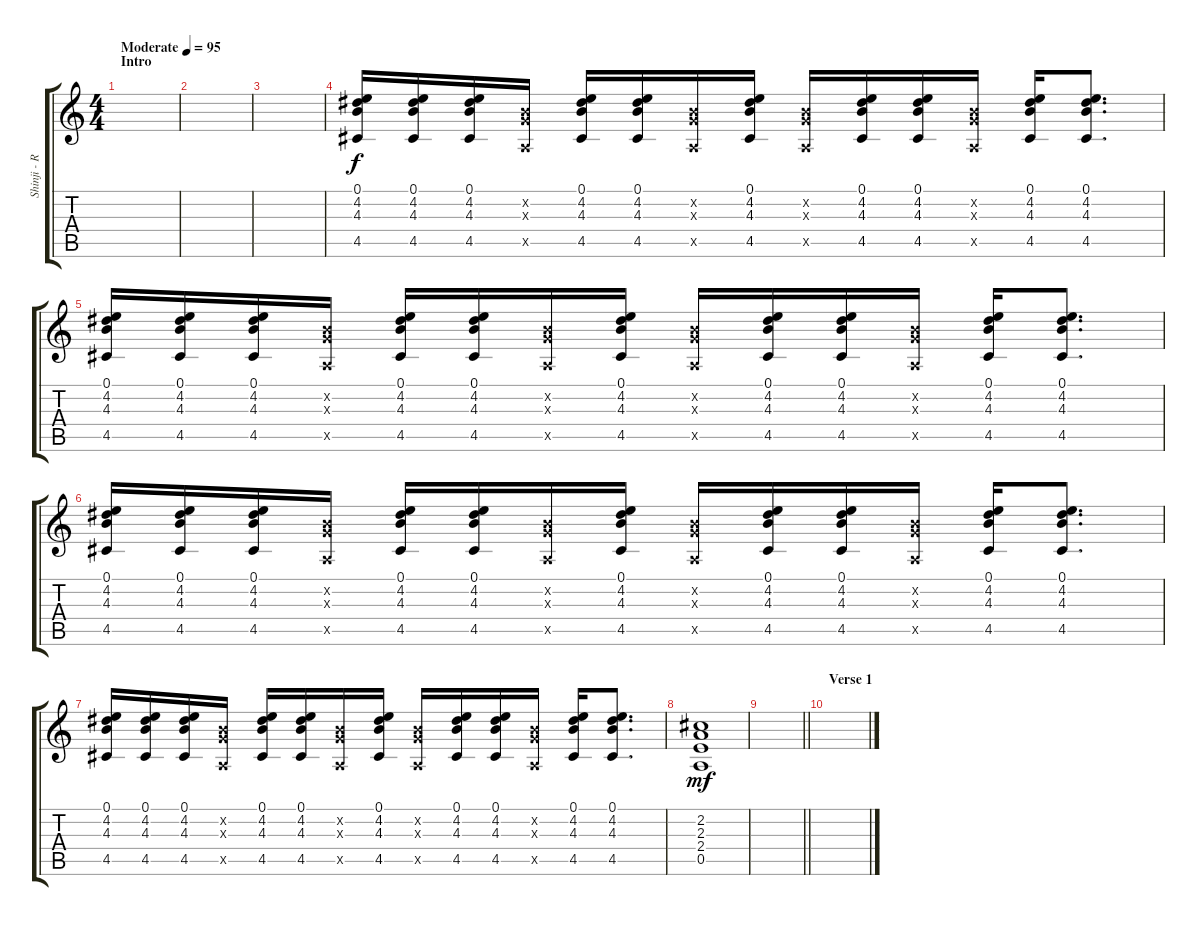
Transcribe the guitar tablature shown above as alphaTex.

\track ("Shinji - Rhytm" "Shinji - R") {instrument overdrivenguitar}
\staff {score tabs}
\tuning (E4 B3 G3 D3 A2 E2) {hide}
\ts (4 4)
\section ("" "Intro")
\tempo (95 "Moderate")
\clef g2
\ks c
|
|
|
(0.1 4.2 4.3 4.5).16 (0.1 4.2 4.3 4.5).16 (0.1 4.2 4.3 4.5).16 (0.2{x} 0.3{x} 0.5{x}).16 (0.1 4.2 4.3 4.5).16 (0.1 4.2 4.3 4.5).16 (0.2{x} 0.3{x} 0.5{x}).16 (0.1 4.2 4.3 4.5).16 (0.2{x} 0.3{x} 0.5{x}).16 (0.1 4.2 4.3 4.5).16 (0.1 4.2 4.3 4.5).16 (0.2{x} 0.3{x} 0.5{x}).16 (0.1 4.2 4.3 4.5).16 (0.1 4.2 4.3 4.5).8{d} |
(0.1 4.2 4.3 4.5).16 (0.1 4.2 4.3 4.5).16 (0.1 4.2 4.3 4.5).16 (0.2{x} 0.3{x} 0.5{x}).16 (0.1 4.2 4.3 4.5).16 (0.1 4.2 4.3 4.5).16 (0.2{x} 0.3{x} 0.5{x}).16 (0.1 4.2 4.3 4.5).16 (0.2{x} 0.3{x} 0.5{x}).16 (0.1 4.2 4.3 4.5).16 (0.1 4.2 4.3 4.5).16 (0.2{x} 0.3{x} 0.5{x}).16 (0.1 4.2 4.3 4.5).16 (0.1 4.2 4.3 4.5).8{d} |
(0.1 4.2 4.3 4.5).16 (0.1 4.2 4.3 4.5).16 (0.1 4.2 4.3 4.5).16 (0.2{x} 0.3{x} 0.5{x}).16 (0.1 4.2 4.3 4.5).16 (0.1 4.2 4.3 4.5).16 (0.2{x} 0.3{x} 0.5{x}).16 (0.1 4.2 4.3 4.5).16 (0.2{x} 0.3{x} 0.5{x}).16 (0.1 4.2 4.3 4.5).16 (0.1 4.2 4.3 4.5).16 (0.2{x} 0.3{x} 0.5{x}).16 (0.1 4.2 4.3 4.5).16 (0.1 4.2 4.3 4.5).8{d} |
(0.1 4.2 4.3 4.5).16 (0.1 4.2 4.3 4.5).16 (0.1 4.2 4.3 4.5).16 (0.2{x} 0.3{x} 0.5{x}).16 (0.1 4.2 4.3 4.5).16 (0.1 4.2 4.3 4.5).16 (0.2{x} 0.3{x} 0.5{x}).16 (0.1 4.2 4.3 4.5).16 (0.2{x} 0.3{x} 0.5{x}).16 (0.1 4.2 4.3 4.5).16 (0.1 4.2 4.3 4.5).16 (0.2{x} 0.3{x} 0.5{x}).16 (0.1 4.2 4.3 4.5).16 (0.1 4.2 4.3 4.5).8{d} |
(2.2 2.3 2.4 0.5).1{dy mf} |
\barLineRight lightlight
|
\section ("" "Verse 1")
